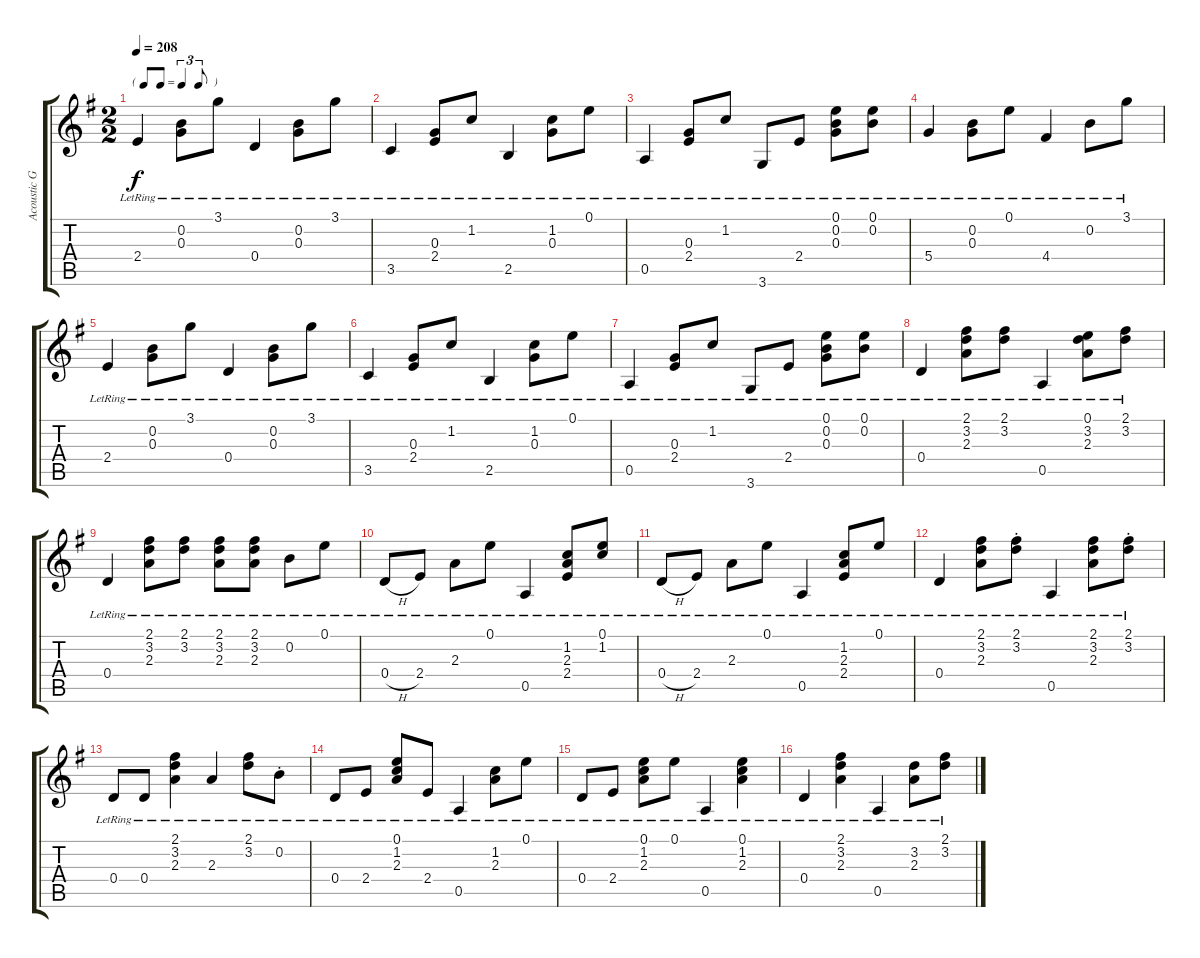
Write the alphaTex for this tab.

\track ("Acoustic Guitar" "Acoustic G") {instrument acousticguitarsteel}
\staff {score tabs}
\tuning (E4 B3 G3 D3 A2 E2) {hide}
\ts (2 2)
\tf triplet8th
\tempo 208
\clef g2
\ks g
2.4{lr}.4{dy f} (0.2{lr} 0.3{lr}).8 3.1{lr}.8 0.4{lr}.4 (0.2{lr} 0.3{lr}).8 3.1{lr}.8 |
3.5{lr}.4 (0.3{lr} 2.4{lr}).8 1.2{lr}.8 2.5{lr}.4 (1.2{lr} 0.3{lr}).8 0.1{lr}.8 |
0.5{lr}.4 (0.3{lr} 2.4{lr}).8 1.2{lr}.8 3.6{lr}.8 2.4{lr}.8 (0.1{lr} 0.2{lr} 0.3{lr}).8 (0.1{lr} 0.2{lr}).8 |
5.4{lr}.4 (0.2{lr} 0.3{lr}).8 0.1{lr}.8 4.4{lr}.4 0.2{lr}.8 3.1{lr}.8 |
2.4{lr}.4 (0.2{lr} 0.3{lr}).8 3.1{lr}.8 0.4{lr}.4 (0.2{lr} 0.3{lr}).8 3.1{lr}.8 |
3.5{lr}.4 (0.3{lr} 2.4{lr}).8 1.2{lr}.8 2.5{lr}.4 (1.2{lr} 0.3{lr}).8 0.1{lr}.8 |
0.5{lr}.4 (0.3{lr} 2.4{lr}).8 1.2{lr}.8 3.6{lr}.8 2.4{lr}.8 (0.1{lr} 0.2{lr} 0.3{lr}).8 (0.1{lr} 0.2{lr}).8 |
0.4{lr}.4 (2.1{lr} 3.2{lr} 2.3{lr}).8 (2.1{lr} 3.2{lr}).8 0.5{lr}.4 (0.1{lr} 3.2{lr} 2.3{lr}).8 (2.1{lr} 3.2{lr}).8 |
0.4{lr}.4 (2.1{lr} 3.2{lr} 2.3{lr}).8 (2.1{lr} 3.2{lr}).8 (2.1{lr} 3.2{lr} 2.3{lr}).8 (2.1{lr} 3.2{lr} 2.3{lr}).8 0.2{lr}.8 0.1{lr}.8 |
0.4{h lr}.8 2.4{lr}.8 2.3{lr}.8 0.1{lr}.8 0.5{lr}.4 (1.2{lr} 2.3{lr} 2.4{lr}).8 (0.1{lr} 1.2{lr}).8 |
0.4{h lr}.8 2.4{lr}.8 2.3{lr}.8 0.1{lr}.8 0.5{lr}.4 (1.2{lr} 2.3{lr} 2.4{lr}).8 0.1{lr}.8 |
0.4{lr}.4 (2.1{lr} 3.2{lr} 2.3{lr}).8 (2.1{st lr} 3.2{st lr}).8 0.5{lr}.4 (2.1{lr} 3.2{lr} 2.3{lr}).8 (2.1{st lr} 3.2{st lr}).8 |
0.4{lr}.8 0.4{lr}.8 (2.1{lr} 3.2{lr} 2.3{lr}).4 2.3{lr}.4 (2.1{lr} 3.2{lr}).8 0.2{st lr}.8 |
0.4{lr}.8 2.4{lr}.8 (0.1{lr} 1.2{lr} 2.3{lr}).8 2.4{lr}.8 0.5{lr}.4 (1.2{lr} 2.3{lr}).8 0.1{lr}.8 |
0.4{lr}.8 2.4{lr}.8 (0.1{lr} 1.2{lr} 2.3{lr}).8 0.1{lr}.8 0.5{lr}.4 (0.1{lr} 1.2{lr} 2.3{lr}).4 |
0.4{lr}.4 (2.1{lr} 3.2{lr} 2.3{lr}).4 0.5{lr}.4 (3.2{lr} 2.3{lr}).8 (2.1{lr} 3.2{lr}).8
